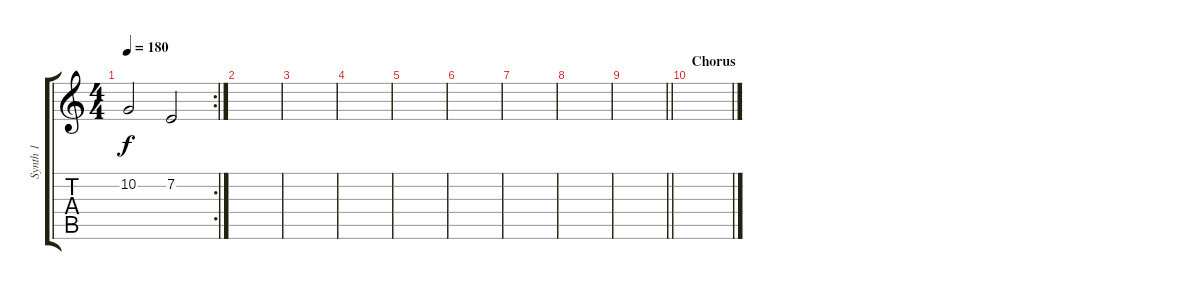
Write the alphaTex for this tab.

\track ("Synth 1 " "Synth 1 ") {instrument synthstrings2}
\staff {score tabs}
\tuning (D4 A3 F3 C3 G2 C2) {hide}
\rc 2
\ts (4 4)
\tempo 180
\clef g2
\ks c
10.2.2{dy f} 7.2.2 |
|
|
|
|
|
|
|
\barLineRight lightlight
|
\section ("" "Chorus")
